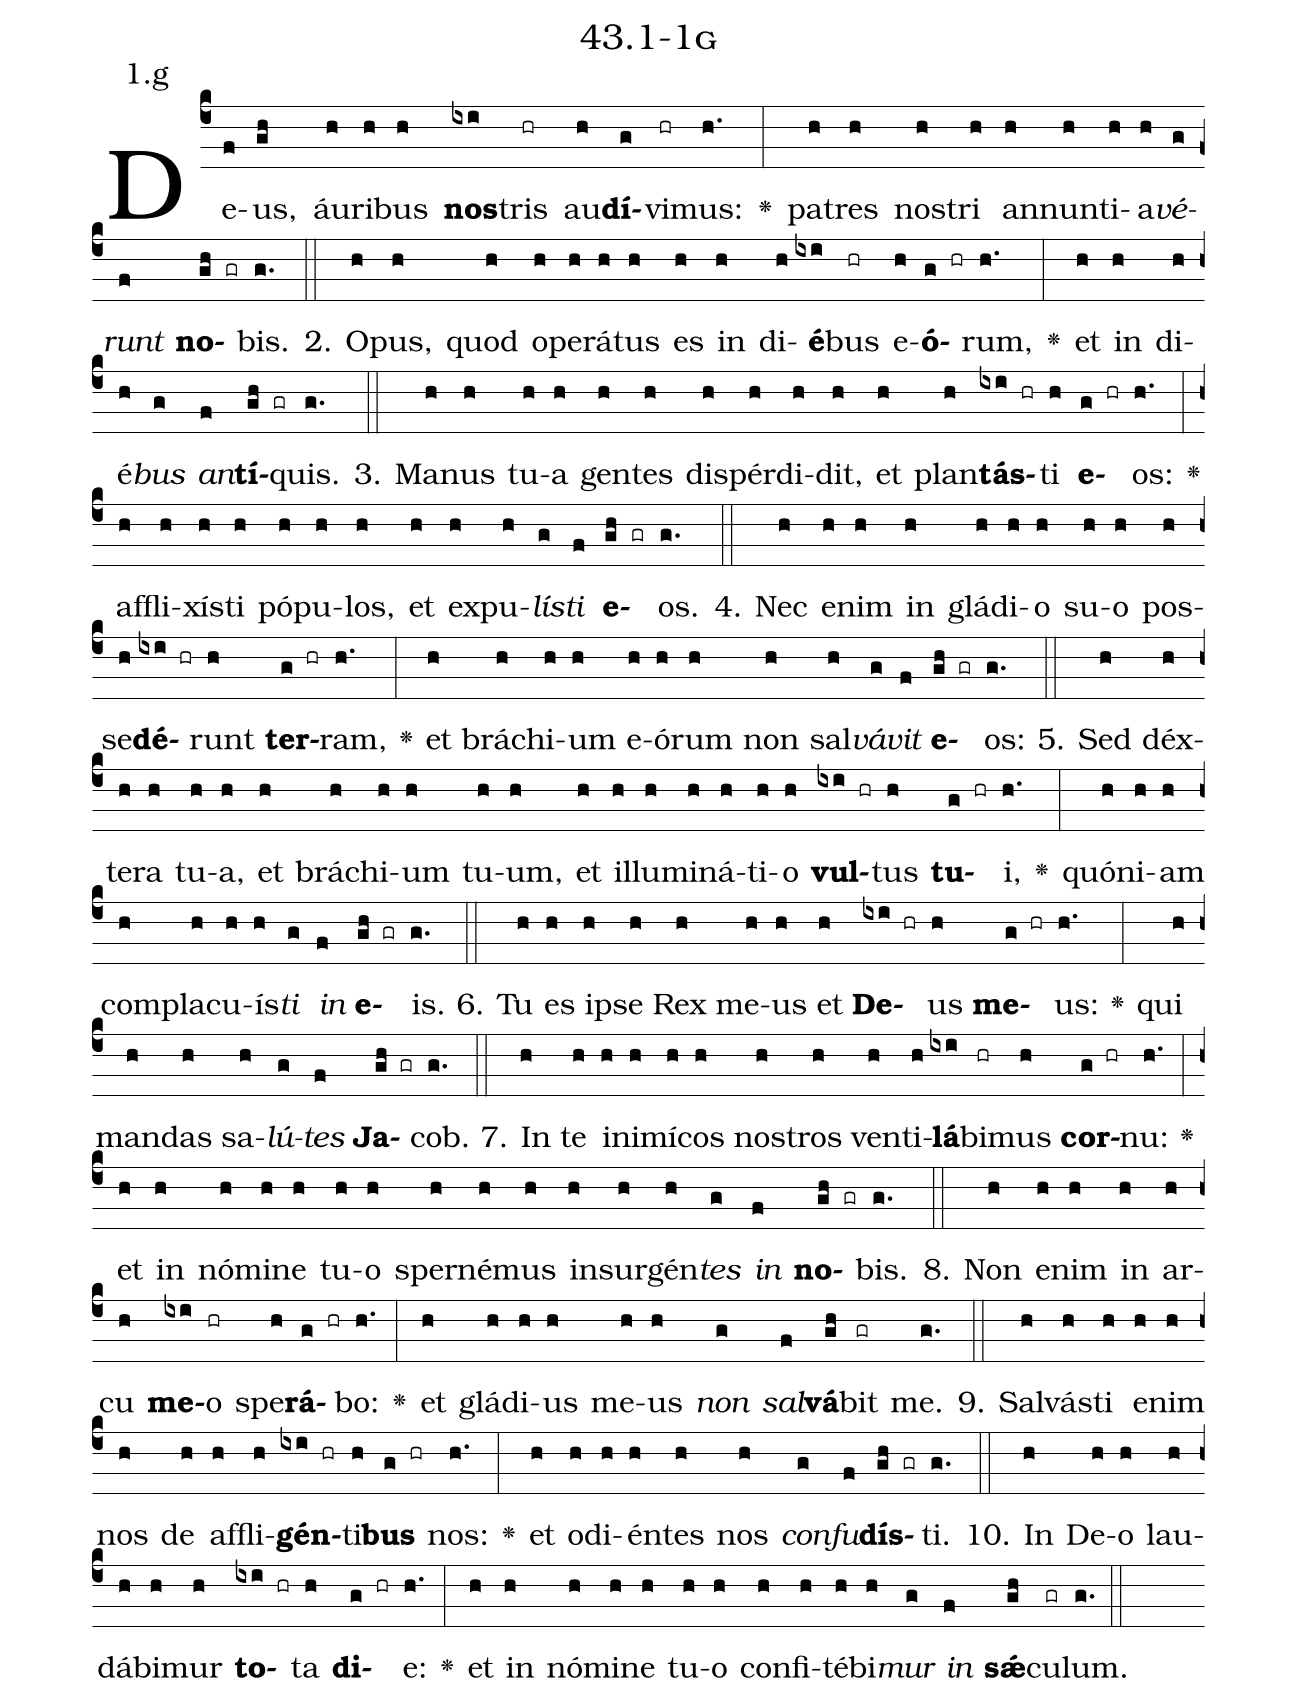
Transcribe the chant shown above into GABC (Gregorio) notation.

name: 43.1-1g;
annotation: 1.g;
%%
(c4)De(f)us,(gh) áu(h)ri(h)bus(h) <b>nos</b>(ixi)tris(hr) au(h)<b>dí</b>(g)vi(hr)mus:(h.) <v>\greheightstar</v>(:) pa(h)tres(h) nos(h)tri(h) an(h)nun(h)ti(h)a(h)<i>vé</i>(g)<i>runt</i>(f) <b>no</b>(gh gr)bis.(g.) (::)
2. O(h)pus,(h) quod(h) o(h)pe(h)rá(h)tus(h) es(h) in(h) di(h)<b>é</b>(ixi)bus(hr) e(h)<b>ó</b>(g hr)rum,(h.) <v>\greheightstar</v>(:) et(h) in(h) di(h)é(h)<i>bus</i>(g) <i>an</i>(f)<b>tí</b>(gh gr)quis.(g.) (::)
3. Ma(h)nus(h) tu(h)a(h) gen(h)tes(h) dis(h)pér(h)di(h)dit,(h) et(h) plan(h)<b>tás</b>(ixi hr)ti(h) <b>e</b>(g hr)os:(h.) <v>\greheightstar</v>(:) af(h)fli(h)xís(h)ti(h) pó(h)pu(h)los,(h) et(h) ex(h)pu(h)<i>lís</i>(g)<i>ti</i>(f) <b>e</b>(gh gr)os.(g.) (::)
4. Nec(h) e(h)nim(h) in(h) glá(h)di(h)o(h) su(h)o(h) pos(h)se(h)<b>dé</b>(ixi hr)runt(h) <b>ter</b>(g hr)ram,(h.) <v>\greheightstar</v>(:) et(h) brá(h)chi(h)um(h) e(h)ó(h)rum(h) non(h) sal(h)<i>vá</i>(g)<i>vit</i>(f) <b>e</b>(gh gr)os:(g.) (::)
5. Sed(h) déx(h)te(h)ra(h) tu(h)a,(h) et(h) brá(h)chi(h)um(h) tu(h)um,(h) et(h) il(h)lu(h)mi(h)ná(h)ti(h)o(h) <b>vul</b>(ixi hr)tus(h) <b>tu</b>(g hr)i,(h.) <v>\greheightstar</v>(:) quón(h)i(h)am(h) com(h)pla(h)cu(h)ís(h)<i>ti</i>(g) <i>in</i>(f) <b>e</b>(gh gr)is.(g.) (::)
6. Tu(h) es(h) ip(h)se(h) Rex(h) me(h)us(h) et(h) <b>De</b>(ixi hr)us(h) <b>me</b>(g hr)us:(h.) <v>\greheightstar</v>(:) qui(h) man(h)das(h) sa(h)<i>lú</i>(g)<i>tes</i>(f) <b>Ja</b>(gh gr)cob.(g.) (::)
7. In(h) te(h) in(h)i(h)mí(h)cos(h) nos(h)tros(h) ven(h)ti(h)<b>lá</b>(ixi)bi(hr)mus(h) <b>cor</b>(g hr)nu:(h.) <v>\greheightstar</v>(:) et(h) in(h) nó(h)mi(h)ne(h) tu(h)o(h) sper(h)né(h)mus(h) in(h)sur(h)gén(h)<i>tes</i>(g) <i>in</i>(f) <b>no</b>(gh gr)bis.(g.) (::)
8. Non(h) e(h)nim(h) in(h) ar(h)cu(h) <b>me</b>(ixi)o(hr) spe(h)<b>rá</b>(g hr)bo:(h.) <v>\greheightstar</v>(:) et(h) glá(h)di(h)us(h) me(h)us(h) <i>non</i>(g) <i>sal</i>(f)<b>vá</b>(gh)bit(gr) me.(g.) (::)
9. Sal(h)vás(h)ti(h) e(h)nim(h) nos(h) de(h) af(h)fli(h)<b>gén</b>(ixi hr)ti(h)<b>bus</b>(g hr) nos:(h.) <v>\greheightstar</v>(:) et(h) o(h)di(h)én(h)tes(h) nos(h) <i>con</i>(g)<i>fu</i>(f)<b>dís</b>(gh gr)ti.(g.) (::)
10. In(h) De(h)o(h) lau(h)dá(h)bi(h)mur(h) <b>to</b>(ixi hr)ta(h) <b>di</b>(g hr)e:(h.) <v>\greheightstar</v>(:) et(h) in(h) nó(h)mi(h)ne(h) tu(h)o(h) con(h)fi(h)té(h)bi(h)<i>mur</i>(g) <i>in</i>(f) <b>sǽ</b>(gh)cu(gr)lum.(g.) (::)
